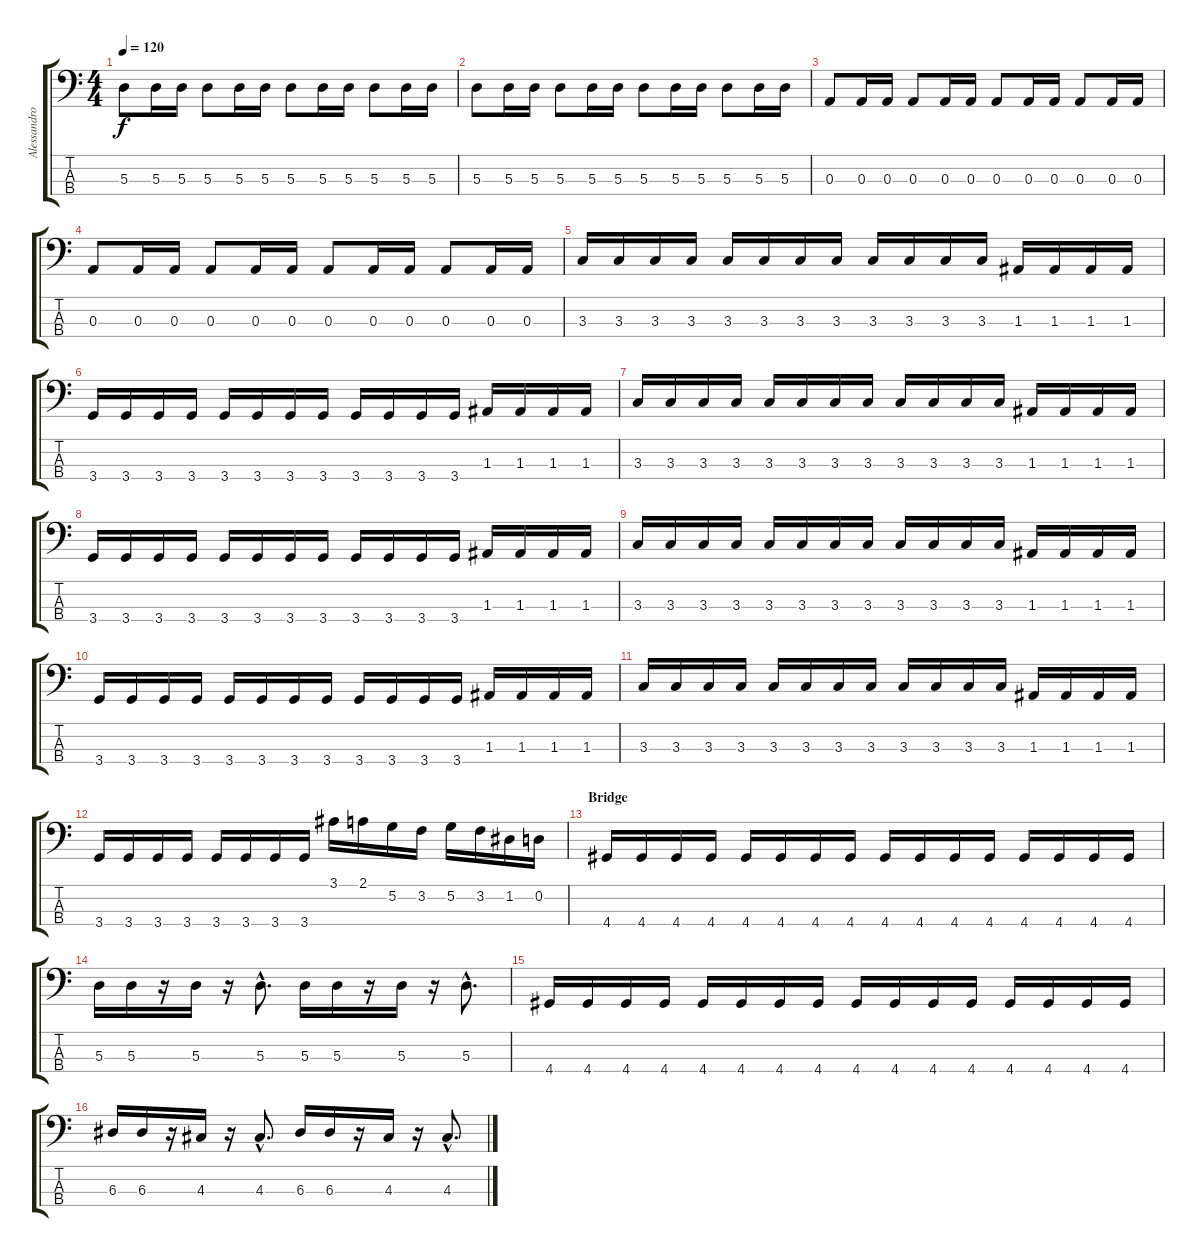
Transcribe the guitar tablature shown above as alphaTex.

\track ("Alessandro Lotta - Bass" "Alessandro") {instrument electricbassfinger}
\staff {score tabs}
\tuning (G2 D2 A1 E1) {hide}
\ts (4 4)
\tempo 120
\clef f4
\ks c
5.3.8{dy f} 5.3.16 5.3.16 5.3.8 5.3.16 5.3.16 5.3.8 5.3.16 5.3.16 5.3.8 5.3.16 5.3.16 |
5.3.8 5.3.16 5.3.16 5.3.8 5.3.16 5.3.16 5.3.8 5.3.16 5.3.16 5.3.8 5.3.16 5.3.16 |
0.3.8 0.3.16 0.3.16 0.3.8 0.3.16 0.3.16 0.3.8 0.3.16 0.3.16 0.3.8 0.3.16 0.3.16 |
0.3.8 0.3.16 0.3.16 0.3.8 0.3.16 0.3.16 0.3.8 0.3.16 0.3.16 0.3.8 0.3.16 0.3.16 |
3.3.16 3.3.16 3.3.16 3.3.16 3.3.16 3.3.16 3.3.16 3.3.16 3.3.16 3.3.16 3.3.16 3.3.16 1.3.16 1.3.16 1.3.16 1.3.16 |
3.4.16 3.4.16 3.4.16 3.4.16 3.4.16 3.4.16 3.4.16 3.4.16 3.4.16 3.4.16 3.4.16 3.4.16 1.3.16 1.3.16 1.3.16 1.3.16 |
3.3.16 3.3.16 3.3.16 3.3.16 3.3.16 3.3.16 3.3.16 3.3.16 3.3.16 3.3.16 3.3.16 3.3.16 1.3.16 1.3.16 1.3.16 1.3.16 |
3.4.16 3.4.16 3.4.16 3.4.16 3.4.16 3.4.16 3.4.16 3.4.16 3.4.16 3.4.16 3.4.16 3.4.16 1.3.16 1.3.16 1.3.16 1.3.16 |
3.3.16 3.3.16 3.3.16 3.3.16 3.3.16 3.3.16 3.3.16 3.3.16 3.3.16 3.3.16 3.3.16 3.3.16 1.3.16 1.3.16 1.3.16 1.3.16 |
3.4.16 3.4.16 3.4.16 3.4.16 3.4.16 3.4.16 3.4.16 3.4.16 3.4.16 3.4.16 3.4.16 3.4.16 1.3.16 1.3.16 1.3.16 1.3.16 |
3.3.16 3.3.16 3.3.16 3.3.16 3.3.16 3.3.16 3.3.16 3.3.16 3.3.16 3.3.16 3.3.16 3.3.16 1.3.16 1.3.16 1.3.16 1.3.16 |
3.4.16 3.4.16 3.4.16 3.4.16 3.4.16 3.4.16 3.4.16 3.4.16 3.1.16 2.1.16 5.2.16 3.2.16 5.2.16 3.2.16 1.2.16 0.2.16 |
\section ("" "Bridge")
4.4.16 4.4.16 4.4.16 4.4.16 4.4.16 4.4.16 4.4.16 4.4.16 4.4.16 4.4.16 4.4.16 4.4.16 4.4.16 4.4.16 4.4.16 4.4.16 |
5.3.16 5.3.16 r.16 5.3.16 r.16 5.3{hac}.8{d} 5.3.16 5.3.16 r.16 5.3.16 r.16 5.3{hac}.8{d} |
4.4.16 4.4.16 4.4.16 4.4.16 4.4.16 4.4.16 4.4.16 4.4.16 4.4.16 4.4.16 4.4.16 4.4.16 4.4.16 4.4.16 4.4.16 4.4.16 |
6.3.16 6.3.16 r.16 4.3.16 r.16 4.3{hac}.8{d} 6.3.16 6.3.16 r.16 4.3.16 r.16 4.3{hac}.8{d}
